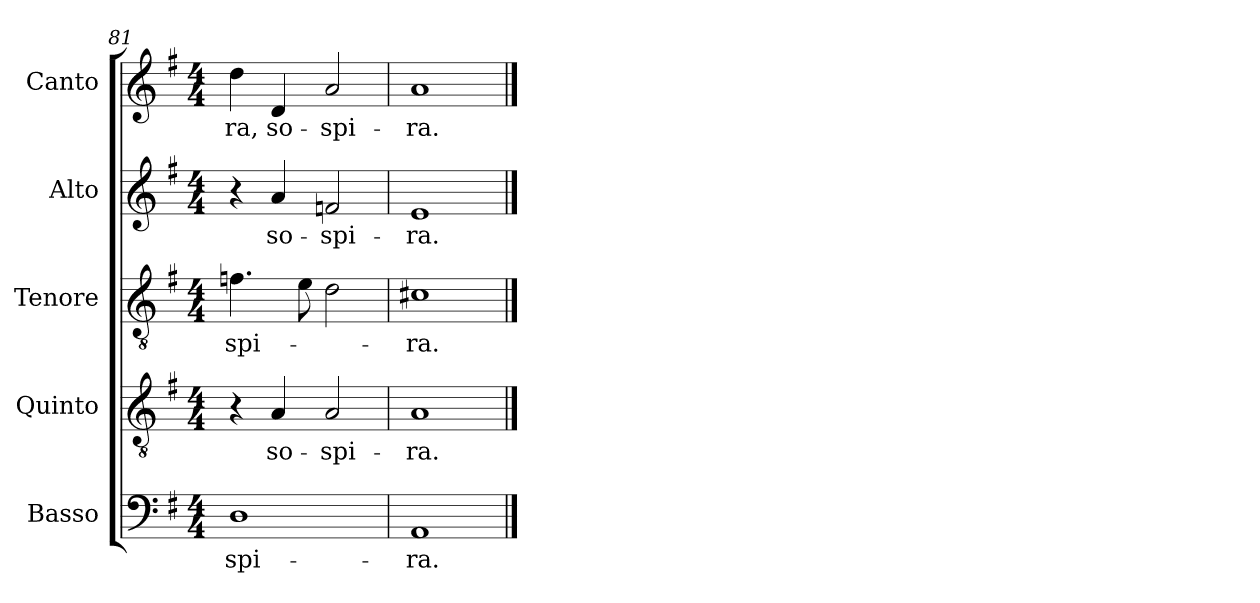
**kern	**text	**kern	**text	**kern	**text	**kern	**text	**kern	**text
*part5	*part5	*part4	*part4	*part3	*part3	*part2	*part2	*part1	*part1
*staff5	*staff5	*staff4	*staff4	*staff3	*staff3	*staff2	*staff2	*staff1	*staff1
*I"Basso	*	*I"Quinto	*	*I"Tenore	*	*I"Alto	*	*I"Canto	*
*I'B	*	*	*	*I'T	*	*I'A	*	*I'C	*
*clefF4	*	*clefGv2	*	*clefGv2	*	*clefG2	*	*clefG2	*
*k[f#]	*	*k[f#]	*	*k[f#]	*	*k[f#]	*	*k[f#]	*
*G:	*	*G:	*	*G:	*	*G:	*	*G:	*
*M4/4	*	*M4/4	*	*M4/4	*	*M4/4	*	*M4/4	*
=81	=81	=81	=81	=81	=81	=81	=81	=81	=81
!	!LO:LY:b	!	!	!	!	!	!	!	!
!	!	!	!	!	!LO:LY:b	!	!	!	!
!	!	!	!	!	!	!	!	!	!LO:LY:b
1D	-spi-	4r	.	4.fn\	-spi-	4r	.	4dd\	-ra,
!	!	!	!LO:LY:b	!	!	!	!	!	!
!	!	!	!	!	!	!	!LO:LY:b	!	!
!	!	!	!	!	!	!	!	!	!LO:LY:b
.	.	4A/	so-	.	.	4a/	so-	4d/	so-
.	.	.	.	8e\	.	.	.	.	.
!	!	!	!LO:LY:b	!	!	!	!	!	!
!	!	!	!	!	!	!	!LO:LY:b	!	!
!	!	!	!	!	!	!	!	!	!LO:LY:b
.	.	2A/	-spi-	2d\	.	2fn/	-spi-	2a/	-spi-
=82	=82	=82	=82	=82	=82	=82	=82	=82	=82
!	!LO:LY:b	!	!	!	!	!	!	!	!
!	!	!	!LO:LY:b	!	!	!	!	!	!
!	!	!	!	!	!LO:LY:b	!	!	!	!
!	!	!	!	!	!	!	!LO:LY:b	!	!
!	!	!	!	!	!	!	!	!	!LO:LY:b
1AA	-ra.	1A	-ra.	1c#X	-ra.	1e	-ra.	1a	-ra.
==	==	==	==	==	==	==	==	==	==
*-	*-	*-	*-	*-	*-	*-	*-	*-	*-
